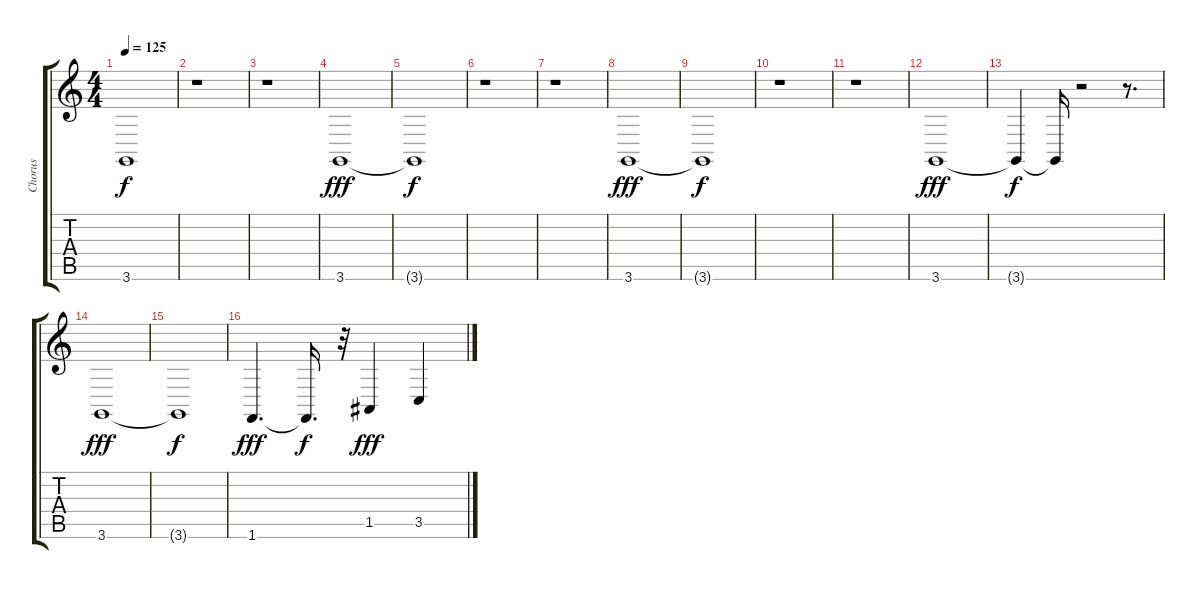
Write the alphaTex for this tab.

\track ("Chorus" "Chorus") {instrument lead3calliope}
\staff {score tabs}
\tuning (E4 B3 G3 D3 A2 E2) {hide}
\ts (4 4)
\tempo 125
\clef g2
\ks c
3.6{t}.1{dy f} |
r.1 |
r.1 |
3.6.1{dy fff} |
3.6{t}.1{dy f} |
r.1 |
r.1 |
3.6.1{dy fff} |
3.6{t}.1{dy f} |
r.1 |
r.1 |
3.6.1{dy fff} |
3.6{t}.4{dy f} 3.6{t}.16 r.2 r.8{d} |
3.6.1{dy fff} |
3.6{t}.1{dy f} |
1.6.4{d dy fff} 1.6{t}.16{d dy f} r.32 1.5.4{dy fff} 3.5.4
